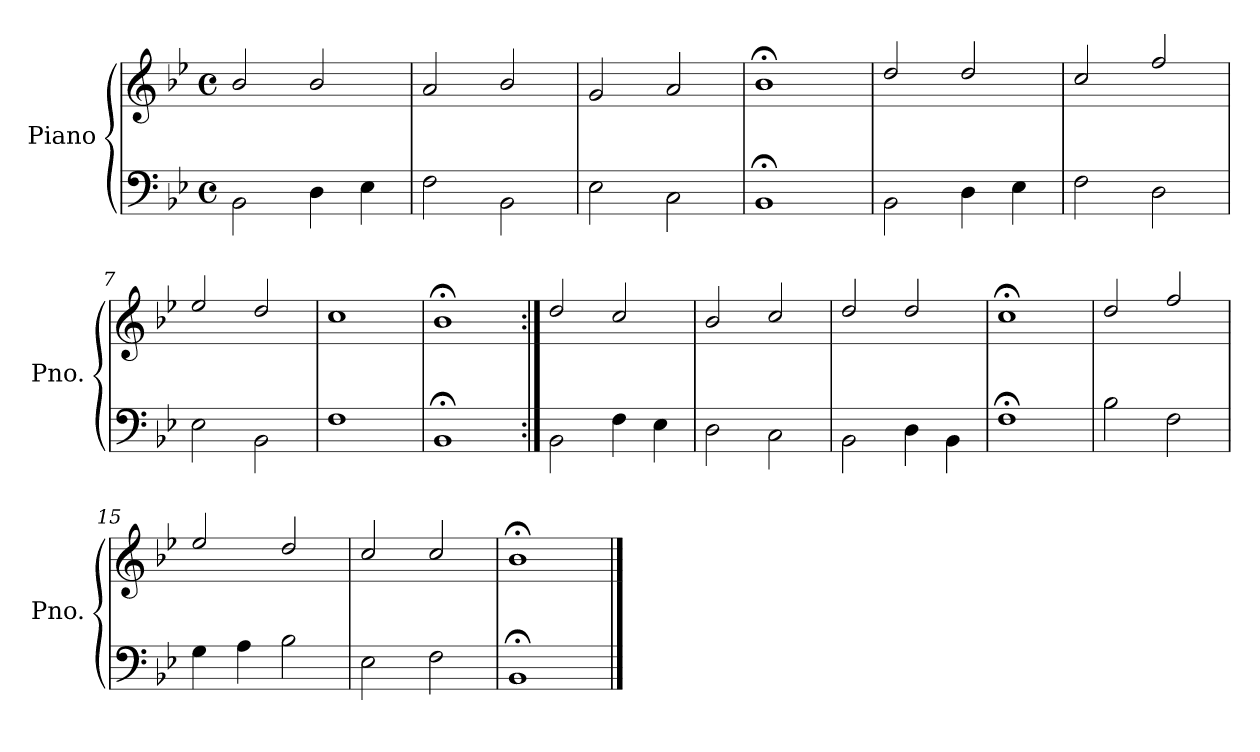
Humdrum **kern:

**kern	**kern
*part1	*part1
*staff2	*staff1
*I"Piano	*
*I'Pno.	*
*clefF4	*clefG2
*k[b-e-]	*k[b-e-]
*B-:	*B-:
*M4/4	*M4/4
*met(c)	*met(c)
=1	=1
2BB-\	2b-/
4D\	2b-/
4E-\	.
=2	=2
2F\	2a/
2BB-\	2b-/
=3	=3
2E-\	2g/
2C\	2a/
=4	=4
1BB-;	1b-;<
=5	=5
2BB-\	2dd/
4D\	2dd/
4E-\	.
=6	=6
2F\	2cc/
2D\	2ff/
=7	=7
2E-\	2ee-/
2BB-\	2dd/
=8	=8
1F	1cc
=9	=9
1BB-;	1b-;<
!!LO:LB:g=z
=10:|!	=10:|!
2BB-\	2dd/
4F\	2cc/
4E-\	.
=11	=11
2D\	2b-/
2C\	2cc/
=12	=12
2BB-\	2dd/
4D\	2dd/
4BB-\	.
=13	=13
1F;	1cc;<
=14	=14
2B-\	2dd/
2F\	2ff/
=15	=15
4G\	2ee-/
4A\	.
2B-\	2dd/
=16	=16
2E-\	2cc/
2F\	2cc/
=17	=17
1BB-;	1b-;<
==	==
*-	*-
